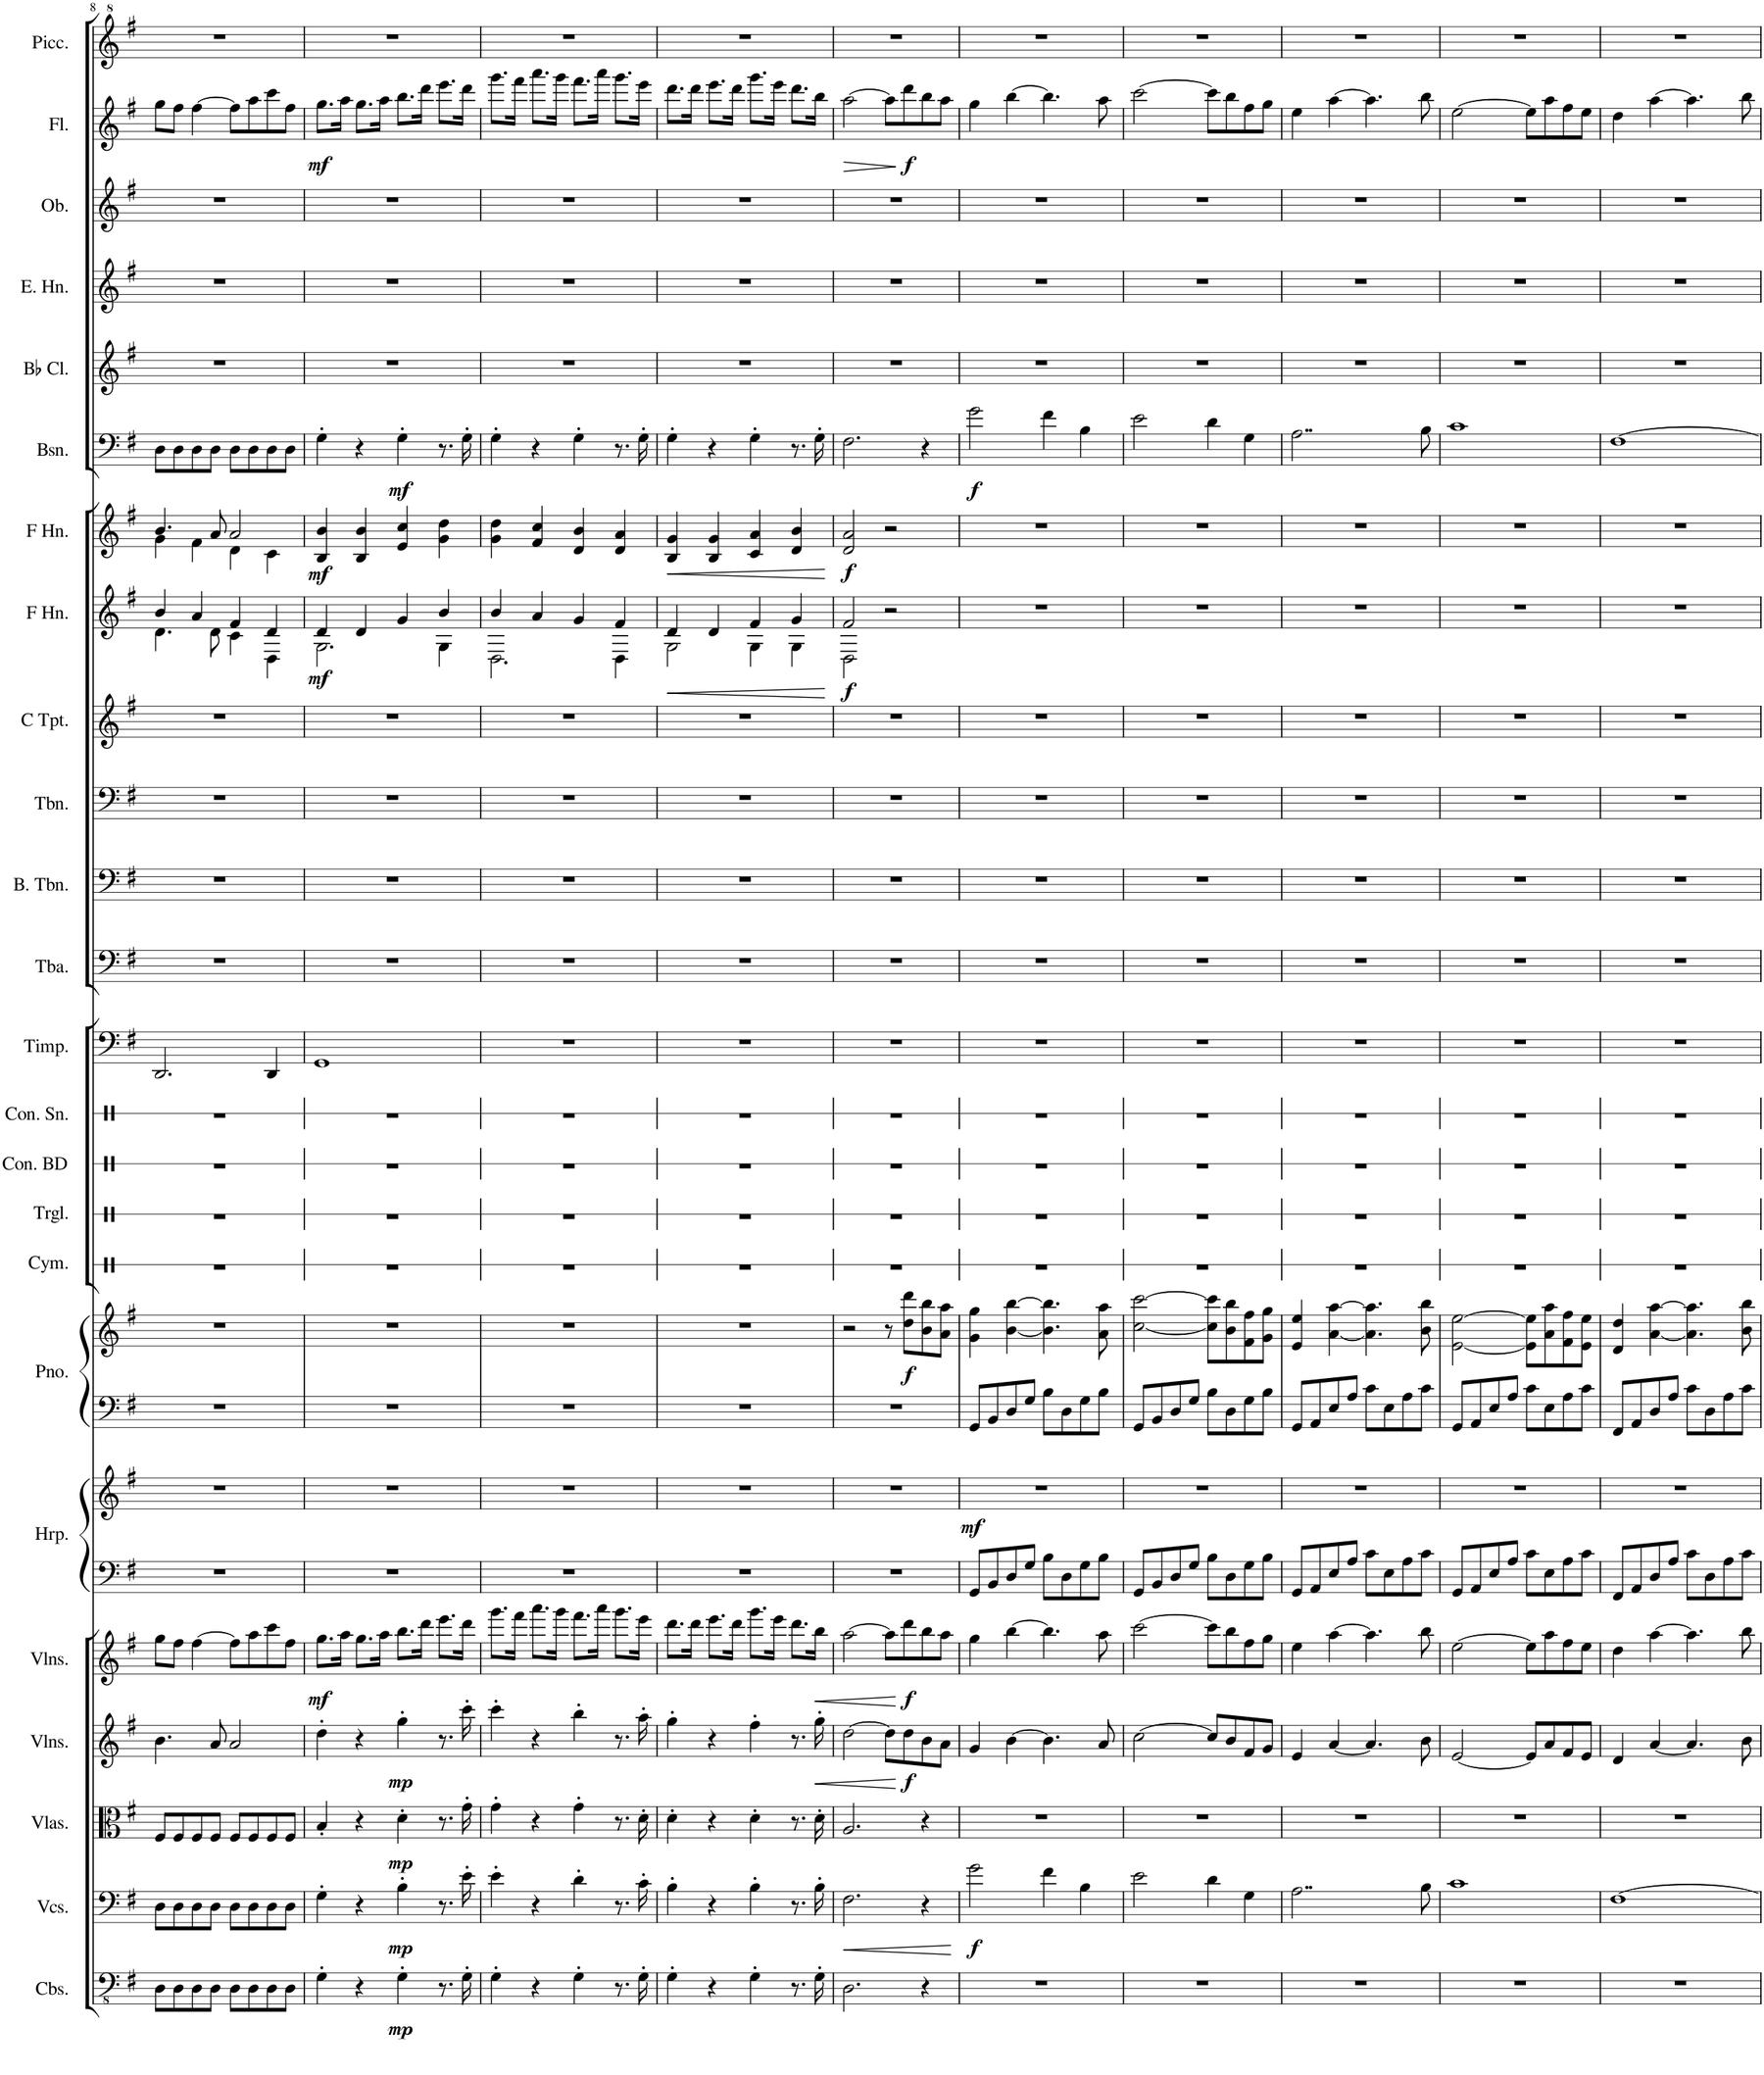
**kern	**dynam	**kern	**dynam	**kern	**dynam	**kern	**dynam	**kern	**dynam	**kern	**kern	**dynam	**kern	**kern	**dynam	**kern	**kern	**kern	**kern	**kern	**kern	**kern	**kern	**kern	**kern	**dynam	**kern	**dynam	**kern	**dynam	**kern	**kern	**kern	**kern	**dynam	**kern
*part24	*part24	*part23	*part23	*part22	*part22	*part21	*part21	*part20	*part20	*part19	*part19	*part19	*part18	*part18	*part18	*part17	*part16	*part15	*part14	*part13	*part12	*part11	*part10	*part9	*part8	*part8	*part7	*part7	*part6	*part6	*part5	*part4	*part3	*part2	*part2	*part1
*staff26	*staff26	*staff25	*staff25	*staff24	*staff24	*staff23	*staff23	*staff22	*staff22	*staff21	*staff20	*staff20/21	*staff19	*staff18	*staff18/19	*staff17	*staff16	*staff15	*staff14	*staff13	*staff12	*staff11	*staff10	*staff9	*staff8	*staff8	*staff7	*staff7	*staff6	*staff6	*staff5	*staff4	*staff3	*staff2	*staff2	*staff1
*I"Contrabasses	*	*I"Violoncellos	*	*I"Violas	*	*I"Violins	*	*I"Violins	*	*I"Harp	*	*	*I"Piano	*	*	*I"Cymbal	*I"Triangle	*I"Concert Bass Drum	*I"Concert Snare Drum	*I"Timpani	*I"Tuba	*I"Bass Trombone	*I"Trombone	*I"C Trumpet	*I"Horn in F	*	*I"Horn in F	*	*I"Bassoon	*	*I"Bb Clarinet	*I"English Horn	*I"Oboe	*I"Flute	*	*I"Piccolo
*I'Cbs.	*	*I'Vcs.	*	*I'Vlas.	*	*I'Vlns.	*	*I'Vlns.	*	*I'Hrp.	*	*	*I'Pno.	*	*	*I'Cym.	*I'Trgl.	*I'Con. BD	*I'Con. Sn.	*I'Timp.	*I'Tba.	*I'B. Tbn.	*I'Tbn.	*I'C Tpt.	*	*	*	*	*I'Bsn.	*	*I'Bb Cl.	*I'E. Hn.	*I'Ob.	*I'Fl.	*	*I'Picc.
!!LO:PB:g=z
*clefFv4	*	*clefF4	*	*clefC3	*	*clefG2	*	*clefG2	*	*clefF4	*clefG2	*	*clefF4	*clefG2	*	*clefX	*clefX	*clefX	*clefX	*clefF4	*clefF4	*clefF4	*clefF4	*clefG2	*clefG2	*	*clefG2	*	*clefF4	*	*clefG2	*clefG2	*clefG2	*clefG2	*	*clefG^2
*	*	*	*	*	*	*	*	*	*	*	*	*	*	*	*	*	*	*	*	*	*	*	*	*	*ITrd4c7	*	*ITrd4c7	*	*	*	*ITrd1c2	*	*	*	*	*ITrd-7c-12
*k[f#]	*	*k[f#]	*	*k[f#]	*	*k[f#]	*	*k[f#]	*	*k[f#]	*k[f#]	*	*k[f#]	*k[f#]	*	*k[]	*k[]	*k[]	*k[]	*k[f#]	*k[f#]	*k[f#]	*k[f#]	*k[f#]	*k[f#]	*	*k[f#]	*	*k[f#]	*	*k[f#]	*k[f#]	*k[f#]	*k[f#]	*	*k[f#]
*M4/4	*	*M4/4	*	*M4/4	*	*M4/4	*	*M4/4	*	*M4/4	*M4/4	*	*M4/4	*M4/4	*	*M4/4	*M4/4	*M4/4	*M4/4	*M4/4	*M4/4	*M4/4	*M4/4	*M4/4	*M4/4	*	*M4/4	*	*M4/4	*	*M4/4	*M4/4	*M4/4	*M4/4	*	*M4/4
=8	=8	=8	=8	=8	=8	=8	=8	=8	=8	=8	=8	=8	=8	=8	=8	=8	=8	=8	=8	=8	=8	=8	=8	=8	=8	=8	=8	=8	=8	=8	=8	=8	=8	=8	=8	=8
*	*	*	*	*	*	*	*	*	*	*	*	*	*	*	*	*	*	*	*	*	*	*	*	*	*^	*	*^	*	*	*	*	*	*	*	*	*
8DD\L	.	8D\L	.	8F#/L	.	4.b\	.	8gg\L	.	1r	1r	.	1r	1r	.	1r	1r	1r	1r	2.DD/	1r	1r	1r	1r	4b/	4.d\	.	4.b/	4g\	.	8D\L	.	1r	1r	1r	8gg\L	.	1r
8DD\	.	8D\	.	8F#/	.	.	.	8ff#\J	.	.	.	.	.	.	.	.	.	.	.	.	.	.	.	.	.	.	.	.	.	.	8D\	.	.	.	.	8ff#\J	.	.
8DD\	.	8D\	.	8F#/	.	.	.	[4ff#\	.	.	.	.	.	.	.	.	.	.	.	.	.	.	.	.	4a/	.	.	.	4f#\	.	8D\	.	.	.	.	[4ff#\	.	.
8DD\J	.	8D\J	.	8F#/J	.	8a/	.	.	.	.	.	.	.	.	.	.	.	.	.	.	.	.	.	.	.	8d\	.	8a/	.	.	8D\J	.	.	.	.	.	.	.
8DD\L	.	8D\L	.	8F#/L	.	2a/	.	8ff#\L]	.	.	.	.	.	.	.	.	.	.	.	.	.	.	.	.	4f#/	4c\	.	2a/	4d\	.	8D\L	.	.	.	.	8ff#\L]	.	.
8DD\	.	8D\	.	8F#/	.	.	.	8aa\	.	.	.	.	.	.	.	.	.	.	.	.	.	.	.	.	.	.	.	.	.	.	8D\	.	.	.	.	8aa\	.	.
8DD\	.	8D\	.	8F#/	.	.	.	8ccc\	.	.	.	.	.	.	.	.	.	.	.	4DD/	.	.	.	.	4d/	4D\	.	.	4c\	.	8D\	.	.	.	.	8ccc\	.	.
8DD\J	.	8D\J	.	8F#/J	.	.	.	8ff#\J	.	.	.	.	.	.	.	.	.	.	.	.	.	.	.	.	.	.	.	.	.	.	8D\J	.	.	.	.	8ff#\J	.	.
*	*	*	*	*	*	*	*	*	*	*	*	*	*	*	*	*	*	*	*	*	*	*	*	*	*	*	*	*v	*v	*	*	*	*	*	*	*	*	*
=9	=9	=9	=9	=9	=9	=9	=9	=9	=9	=9	=9	=9	=9	=9	=9	=9	=9	=9	=9	=9	=9	=9	=9	=9	=9	=9	=9	=9	=9	=9	=9	=9	=9	=9	=9	=9	=9
!	!	!	!	!	!	!	!	!	!LO:DY:b	!	!	!	!	!	!	!	!	!	!	!	!	!	!	!	!	!	!LO:DY:b	!	!LO:DY:b	!	!	!	!	!	!	!LO:DY:b	!
4GG'\	.	4G'\	.	4B'/	.	4dd'\	.	8.gg\L	mf	1r	1r	.	1r	1r	.	1r	1r	1r	1r	1GG	1r	1r	1r	1r	4d/	2.G\	mf	4B/ 4b/	mf	4G'\	.	1r	1r	1r	8.gg\L	mf	1r
.	.	.	.	.	.	.	.	16aa\Jk	.	.	.	.	.	.	.	.	.	.	.	.	.	.	.	.	.	.	.	.	.	.	.	.	.	.	16aa\Jk	.	.
4r	.	4r	.	4r	.	4r	.	8.gg\L	.	.	.	.	.	.	.	.	.	.	.	.	.	.	.	.	4d/	.	.	4B/ 4b/	.	4r	.	.	.	.	8.gg\L	.	.
.	.	.	.	.	.	.	.	16aa\Jk	.	.	.	.	.	.	.	.	.	.	.	.	.	.	.	.	.	.	.	.	.	.	.	.	.	.	16aa\Jk	.	.
!	!LO:DY:b	!	!LO:DY:b	!	!LO:DY:b	!	!LO:DY:b	!	!	!	!	!	!	!	!	!	!	!	!	!	!	!	!	!	!	!	!	!	!	!	!LO:DY:b	!	!	!	!	!	!
4GG'\	mp	4B'\	mp	4d'\	mp	4gg'\	mp	8.bb\L	.	.	.	.	.	.	.	.	.	.	.	.	.	.	.	.	4g/	.	.	4e/ 4cc/	.	4G'\	mf	.	.	.	8.bb\L	.	.
.	.	.	.	.	.	.	.	16ddd\Jk	.	.	.	.	.	.	.	.	.	.	.	.	.	.	.	.	.	.	.	.	.	.	.	.	.	.	16ddd\Jk	.	.
8.r	.	8.r	.	8.r	.	8.r	.	8.eee\L	.	.	.	.	.	.	.	.	.	.	.	.	.	.	.	.	4b/	4G\	.	4g\ 4dd\	.	8.r	.	.	.	.	8.eee\L	.	.
16GG'\	.	16e'\	.	16g'\	.	16ccc'\	.	16ddd\Jk	.	.	.	.	.	.	.	.	.	.	.	.	.	.	.	.	.	.	.	.	.	16G'\	.	.	.	.	16ddd\Jk	.	.
=10	=10	=10	=10	=10	=10	=10	=10	=10	=10	=10	=10	=10	=10	=10	=10	=10	=10	=10	=10	=10	=10	=10	=10	=10	=10	=10	=10	=10	=10	=10	=10	=10	=10	=10	=10	=10	=10
4GG'\	.	4e'\	.	4g'\	.	4ccc'\	.	8.ggg\L	.	1r	1r	.	1r	1r	.	1r	1r	1r	1r	1r	1r	1r	1r	1r	4b/	2.D\	.	4g\ 4dd\	.	4G'\	.	1r	1r	1r	8.ggg\L	.	1r
.	.	.	.	.	.	.	.	16fff#\Jk	.	.	.	.	.	.	.	.	.	.	.	.	.	.	.	.	.	.	.	.	.	.	.	.	.	.	16fff#\Jk	.	.
4r	.	4r	.	4r	.	4r	.	8.aaa\L	.	.	.	.	.	.	.	.	.	.	.	.	.	.	.	.	4a/	.	.	4f#/ 4cc/	.	4r	.	.	.	.	8.aaa\L	.	.
.	.	.	.	.	.	.	.	16ggg\Jk	.	.	.	.	.	.	.	.	.	.	.	.	.	.	.	.	.	.	.	.	.	.	.	.	.	.	16ggg\Jk	.	.
4GG'\	.	4d'\	.	4g'\	.	4bb'\	.	8.fff#\L	.	.	.	.	.	.	.	.	.	.	.	.	.	.	.	.	4g/	.	.	4d/ 4b/	.	4G'\	.	.	.	.	8.fff#\L	.	.
.	.	.	.	.	.	.	.	16aaa\Jk	.	.	.	.	.	.	.	.	.	.	.	.	.	.	.	.	.	.	.	.	.	.	.	.	.	.	16aaa\Jk	.	.
8.r	.	8.r	.	8.r	.	8.r	.	8.ggg\L	.	.	.	.	.	.	.	.	.	.	.	.	.	.	.	.	4f#/	4D\	.	4d/ 4a/	.	8.r	.	.	.	.	8.ggg\L	.	.
16GG'\	.	16c'\	.	16d'\	.	16aa'\	.	16eee\Jk	.	.	.	.	.	.	.	.	.	.	.	.	.	.	.	.	.	.	.	.	.	16G'\	.	.	.	.	16eee\Jk	.	.
=11	=11	=11	=11	=11	=11	=11	=11	=11	=11	=11	=11	=11	=11	=11	=11	=11	=11	=11	=11	=11	=11	=11	=11	=11	=11	=11	=11	=11	=11	=11	=11	=11	=11	=11	=11	=11	=11
!	!	!	!	!	!	!	!	!	!	!	!	!	!	!	!	!	!	!	!	!	!	!	!	!	!	!	!LO:HP:b	!	!LO:HP:b	!	!	!	!	!	!	!	!
4GG'\	.	4B'\	.	4d'\	.	4gg'\	.	8.ddd\L	.	1r	1r	.	1r	1r	.	1r	1r	1r	1r	1r	1r	1r	1r	1r	4d/	2G\	<	4B/ 4g/	<	4G'\	.	1r	1r	1r	8.ddd\L	.	1r
.	.	.	.	.	.	.	.	16ddd\Jk	.	.	.	.	.	.	.	.	.	.	.	.	.	.	.	.	.	.	.	.	.	.	.	.	.	.	16ddd\Jk	.	.
4r	.	4r	.	4r	.	4r	.	8.eee\L	.	.	.	.	.	.	.	.	.	.	.	.	.	.	.	.	4d/	.	.	4B/ 4g/	.	4r	.	.	.	.	8.eee\L	.	.
.	.	.	.	.	.	.	.	16ddd\Jk	.	.	.	.	.	.	.	.	.	.	.	.	.	.	.	.	.	.	.	.	.	.	.	.	.	.	16ddd\Jk	.	.
4GG'\	.	4B'\	.	4d'\	.	4ff#'\	.	8.ggg\L	.	.	.	.	.	.	.	.	.	.	.	.	.	.	.	.	4f#/	4G\	.	4c/ 4a/	.	4G'\	.	.	.	.	8.ggg\L	.	.
.	.	.	.	.	.	.	.	16eee\Jk	.	.	.	.	.	.	.	.	.	.	.	.	.	.	.	.	.	.	.	.	.	.	.	.	.	.	16eee\Jk	.	.
8.r	.	8.r	.	8.r	.	8.r	.	8.ddd\L	.	.	.	.	.	.	.	.	.	.	.	.	.	.	.	.	4g/	4G\	.	4d/ 4b/	.	8.r	.	.	.	.	8.ddd\L	.	.
!	!	!	!	!	!	!	!LO:HP:b	!	!LO:HP:b	!	!	!	!	!	!	!	!	!	!	!	!	!	!	!	!	!	!	!	!	!	!	!	!	!	!	!	!
16GG'\	.	16B'\	.	16d'\	.	16gg'\	<	16bb\Jk	<	.	.	.	.	.	.	.	.	.	.	.	.	.	.	.	.	.	.	.	.	16G'\	.	.	.	.	16bb\Jk	.	.
*	*	*	*	*	*	*	*	*	*	*	*	*	*	*	*	*	*	*	*	*	*	*	*	*	*v	*v	*	*	*	*	*	*	*	*	*	*	*
.	.	.	.	.	.	.	.	.	.	.	.	.	.	.	.	.	.	.	.	.	.	.	.	.	.	[	.	[	.	.	.	.	.	.	.	.
=12	=12	=12	=12	=12	=12	=12	=12	=12	=12	=12	=12	=12	=12	=12	=12	=12	=12	=12	=12	=12	=12	=12	=12	=12	=12	=12	=12	=12	=12	=12	=12	=12	=12	=12	=12	=12
!	!	!	!LO:HP:b	!	!	!	!	!	!	!	!	!	!	!	!	!	!	!	!	!	!	!	!	!	!	!LO:DY:b	!	!LO:DY:b	!	!	!	!	!	!	!LO:HP:b	!
*	*	*	*	*	*	*	*	*	*	*	*	*	*	*	*	*	*	*	*	*	*	*	*	*	*^	*	*	*	*	*	*	*	*	*	*	*
2.DD\	.	2.F#\	<	2.A/	.	[2dd\	.	[2aa\	.	1r	1r	.	1r	2r	.	1r	1r	1r	1r	1r	1r	1r	1r	1r	2f#/	2D\	f	2d/ 2a/	f	2.F#\	.	1r	1r	1r	[2aa\	>	1r
.	.	.	.	.	.	8dd\L]	.	8aa\L]	.	.	.	.	.	8r	.	.	.	.	.	.	.	.	.	.	2r	2ryy	.	2r	.	.	.	.	.	.	8aa\L]	.	.
!	!	!	!	!	!	!	!LO:DY:n=1:b	!	!LO:DY:n=1:b	!	!	!	!	!	!LO:DY:b	!	!	!	!	!	!	!	!	!	!	!	!	!	!	!	!	!	!	!	!	!LO:DY:n=1:b	!
.	.	.	.	.	.	8dd\	[ f	8ddd\	[ f	.	.	.	.	8dd\ 8ddd\L	f	.	.	.	.	.	.	.	.	.	.	.	.	.	.	.	.	.	.	.	8ddd\	] f	.
4r	.	4r	.	4r	.	8b\	.	8bb\	.	.	.	.	.	8b\ 8bb\	.	.	.	.	.	.	.	.	.	.	.	.	.	.	.	4r	.	.	.	.	8bb\	.	.
.	.	.	.	.	.	8a\J	.	8aa\J	.	.	.	.	.	8a\ 8aa\J	.	.	.	.	.	.	.	.	.	.	.	.	.	.	.	.	.	.	.	.	8aa\J	.	.
*	*	*	*	*	*	*	*	*	*	*	*	*	*	*	*	*	*	*	*	*	*	*	*	*	*v	*v	*	*	*	*	*	*	*	*	*	*	*
.	.	.	[	.	.	.	.	.	.	.	.	.	.	.	.	.	.	.	.	.	.	.	.	.	.	.	.	.	.	.	.	.	.	.	.	.
=13	=13	=13	=13	=13	=13	=13	=13	=13	=13	=13	=13	=13	=13	=13	=13	=13	=13	=13	=13	=13	=13	=13	=13	=13	=13	=13	=13	=13	=13	=13	=13	=13	=13	=13	=13	=13
!	!	!	!LO:DY:b	!	!	!	!	!	!	!	!	!LO:DY:b	!	!	!	!	!	!	!	!	!	!	!	!	!	!	!	!	!	!LO:DY:b	!	!	!	!	!	!
1r	.	2g\	f	1r	.	4g/	.	4gg\	.	8GG/L	1r	mf	8GG/L	4g\ 4gg\	.	1r	1r	1r	1r	1r	1r	1r	1r	1r	1r	.	1r	.	2g\	f	1r	1r	1r	4gg\	.	1r
.	.	.	.	.	.	.	.	.	.	8BB/	.	.	8BB/	.	.	.	.	.	.	.	.	.	.	.	.	.	.	.	.	.	.	.	.	.	.	.
.	.	.	.	.	.	[4b\	.	[4bb\	.	8D/	.	.	8D/	[4b\ [4bb\	.	.	.	.	.	.	.	.	.	.	.	.	.	.	.	.	.	.	.	[4bb\	.	.
.	.	.	.	.	.	.	.	.	.	8G/J	.	.	8G/J	.	.	.	.	.	.	.	.	.	.	.	.	.	.	.	.	.	.	.	.	.	.	.
.	.	4f#\	.	.	.	4.b\]	.	4.bb\]	.	8B\L	.	.	8B\L	4.b\] 4.bb\]	.	.	.	.	.	.	.	.	.	.	.	.	.	.	4f#\	.	.	.	.	4.bb\]	.	.
.	.	.	.	.	.	.	.	.	.	8D\	.	.	8D\	.	.	.	.	.	.	.	.	.	.	.	.	.	.	.	.	.	.	.	.	.	.	.
.	.	4B\	.	.	.	.	.	.	.	8G\	.	.	8G\	.	.	.	.	.	.	.	.	.	.	.	.	.	.	.	4B\	.	.	.	.	.	.	.
.	.	.	.	.	.	8a/	.	8aa\	.	8B\J	.	.	8B\J	8a\ 8aa\	.	.	.	.	.	.	.	.	.	.	.	.	.	.	.	.	.	.	.	8aa\	.	.
=14	=14	=14	=14	=14	=14	=14	=14	=14	=14	=14	=14	=14	=14	=14	=14	=14	=14	=14	=14	=14	=14	=14	=14	=14	=14	=14	=14	=14	=14	=14	=14	=14	=14	=14	=14	=14
1r	.	2e\	.	1r	.	[2cc\	.	[2ccc\	.	8GG/L	1r	.	8GG/L	[2cc\ [2ccc\	.	1r	1r	1r	1r	1r	1r	1r	1r	1r	1r	.	1r	.	2e\	.	1r	1r	1r	[2ccc\	.	1r
.	.	.	.	.	.	.	.	.	.	8BB/	.	.	8BB/	.	.	.	.	.	.	.	.	.	.	.	.	.	.	.	.	.	.	.	.	.	.	.
.	.	.	.	.	.	.	.	.	.	8D/	.	.	8D/	.	.	.	.	.	.	.	.	.	.	.	.	.	.	.	.	.	.	.	.	.	.	.
.	.	.	.	.	.	.	.	.	.	8G/J	.	.	8G/J	.	.	.	.	.	.	.	.	.	.	.	.	.	.	.	.	.	.	.	.	.	.	.
.	.	4d\	.	.	.	8cc/L]	.	8ccc\L]	.	8B\L	.	.	8B\L	8cc\] 8ccc\]L	.	.	.	.	.	.	.	.	.	.	.	.	.	.	4d\	.	.	.	.	8ccc\L]	.	.
.	.	.	.	.	.	8b/	.	8bb\	.	8D\	.	.	8D\	8b\ 8bb\	.	.	.	.	.	.	.	.	.	.	.	.	.	.	.	.	.	.	.	8bb\	.	.
.	.	4G\	.	.	.	8f#/	.	8ff#\	.	8G\	.	.	8G\	8f#\ 8ff#\	.	.	.	.	.	.	.	.	.	.	.	.	.	.	4G\	.	.	.	.	8ff#\	.	.
.	.	.	.	.	.	8g/J	.	8gg\J	.	8B\J	.	.	8B\J	8g\ 8gg\J	.	.	.	.	.	.	.	.	.	.	.	.	.	.	.	.	.	.	.	8gg\J	.	.
=15	=15	=15	=15	=15	=15	=15	=15	=15	=15	=15	=15	=15	=15	=15	=15	=15	=15	=15	=15	=15	=15	=15	=15	=15	=15	=15	=15	=15	=15	=15	=15	=15	=15	=15	=15	=15
1r	.	2..A\	.	1r	.	4e/	.	4ee\	.	8GG/L	1r	.	8GG/L	4e/ 4ee/	.	1r	1r	1r	1r	1r	1r	1r	1r	1r	1r	.	1r	.	2..A\	.	1r	1r	1r	4ee\	.	1r
.	.	.	.	.	.	.	.	.	.	8AA/	.	.	8AA/	.	.	.	.	.	.	.	.	.	.	.	.	.	.	.	.	.	.	.	.	.	.	.
.	.	.	.	.	.	[4a/	.	[4aa\	.	8E/	.	.	8E/	[4a\ [4aa\	.	.	.	.	.	.	.	.	.	.	.	.	.	.	.	.	.	.	.	[4aa\	.	.
.	.	.	.	.	.	.	.	.	.	8A/J	.	.	8A/J	.	.	.	.	.	.	.	.	.	.	.	.	.	.	.	.	.	.	.	.	.	.	.
.	.	.	.	.	.	4.a/]	.	4.aa\]	.	8c\L	.	.	8c\L	4.a\] 4.aa\]	.	.	.	.	.	.	.	.	.	.	.	.	.	.	.	.	.	.	.	4.aa\]	.	.
.	.	.	.	.	.	.	.	.	.	8E\	.	.	8E\	.	.	.	.	.	.	.	.	.	.	.	.	.	.	.	.	.	.	.	.	.	.	.
.	.	.	.	.	.	.	.	.	.	8A\	.	.	8A\	.	.	.	.	.	.	.	.	.	.	.	.	.	.	.	.	.	.	.	.	.	.	.
.	.	8B\	.	.	.	8b\	.	8bb\	.	8c\J	.	.	8c\J	8b\ 8bb\	.	.	.	.	.	.	.	.	.	.	.	.	.	.	8B\	.	.	.	.	8bb\	.	.
=16	=16	=16	=16	=16	=16	=16	=16	=16	=16	=16	=16	=16	=16	=16	=16	=16	=16	=16	=16	=16	=16	=16	=16	=16	=16	=16	=16	=16	=16	=16	=16	=16	=16	=16	=16	=16
1r	.	1c	.	1r	.	[2e/	.	[2ee\	.	8GG/L	1r	.	8GG/L	[2e\ [2ee\	.	1r	1r	1r	1r	1r	1r	1r	1r	1r	1r	.	1r	.	1c	.	1r	1r	1r	[2ee\	.	1r
.	.	.	.	.	.	.	.	.	.	8AA/	.	.	8AA/	.	.	.	.	.	.	.	.	.	.	.	.	.	.	.	.	.	.	.	.	.	.	.
.	.	.	.	.	.	.	.	.	.	8E/	.	.	8E/	.	.	.	.	.	.	.	.	.	.	.	.	.	.	.	.	.	.	.	.	.	.	.
.	.	.	.	.	.	.	.	.	.	8A/J	.	.	8A/J	.	.	.	.	.	.	.	.	.	.	.	.	.	.	.	.	.	.	.	.	.	.	.
.	.	.	.	.	.	8e/L]	.	8ee\L]	.	8c\L	.	.	8c\L	8e\] 8ee\]L	.	.	.	.	.	.	.	.	.	.	.	.	.	.	.	.	.	.	.	8ee\L]	.	.
.	.	.	.	.	.	8a/	.	8aa\	.	8E\	.	.	8E\	8a\ 8aa\	.	.	.	.	.	.	.	.	.	.	.	.	.	.	.	.	.	.	.	8aa\	.	.
.	.	.	.	.	.	8f#/	.	8ff#\	.	8A\	.	.	8A\	8f#\ 8ff#\	.	.	.	.	.	.	.	.	.	.	.	.	.	.	.	.	.	.	.	8ff#\	.	.
.	.	.	.	.	.	8e/J	.	8ee\J	.	8c\J	.	.	8c\J	8e\ 8ee\J	.	.	.	.	.	.	.	.	.	.	.	.	.	.	.	.	.	.	.	8ee\J	.	.
=17	=17	=17	=17	=17	=17	=17	=17	=17	=17	=17	=17	=17	=17	=17	=17	=17	=17	=17	=17	=17	=17	=17	=17	=17	=17	=17	=17	=17	=17	=17	=17	=17	=17	=17	=17	=17
1r	.	[1F#	.	1r	.	4d/	.	4dd\	.	8FF#/L	1r	.	8FF#/L	4d/ 4dd/	.	1r	1r	1r	1r	1r	1r	1r	1r	1r	1r	.	1r	.	[1F#	.	1r	1r	1r	4dd\	.	1r
.	.	.	.	.	.	.	.	.	.	8AA/	.	.	8AA/	.	.	.	.	.	.	.	.	.	.	.	.	.	.	.	.	.	.	.	.	.	.	.
.	.	.	.	.	.	[4a/	.	[4aa\	.	8D/	.	.	8D/	[4a\ [4aa\	.	.	.	.	.	.	.	.	.	.	.	.	.	.	.	.	.	.	.	[4aa\	.	.
.	.	.	.	.	.	.	.	.	.	8A/J	.	.	8A/J	.	.	.	.	.	.	.	.	.	.	.	.	.	.	.	.	.	.	.	.	.	.	.
.	.	.	.	.	.	4.a/]	.	4.aa\]	.	8c\L	.	.	8c\L	4.a\] 4.aa\]	.	.	.	.	.	.	.	.	.	.	.	.	.	.	.	.	.	.	.	4.aa\]	.	.
.	.	.	.	.	.	.	.	.	.	8D\	.	.	8D\	.	.	.	.	.	.	.	.	.	.	.	.	.	.	.	.	.	.	.	.	.	.	.
.	.	.	.	.	.	.	.	.	.	8A\	.	.	8A\	.	.	.	.	.	.	.	.	.	.	.	.	.	.	.	.	.	.	.	.	.	.	.
.	.	.	.	.	.	8b\	.	8bb\	.	8c\J	.	.	8c\J	8b\ 8bb\	.	.	.	.	.	.	.	.	.	.	.	.	.	.	.	.	.	.	.	8bb\	.	.
=	=	=	=	=	=	=	=	=	=	=	=	=	=	=	=	=	=	=	=	=	=	=	=	=	=	=	=	=	=	=	=	=	=	=	=	=
*-	*-	*-	*-	*-	*-	*-	*-	*-	*-	*-	*-	*-	*-	*-	*-	*-	*-	*-	*-	*-	*-	*-	*-	*-	*-	*-	*-	*-	*-	*-	*-	*-	*-	*-	*-	*-
